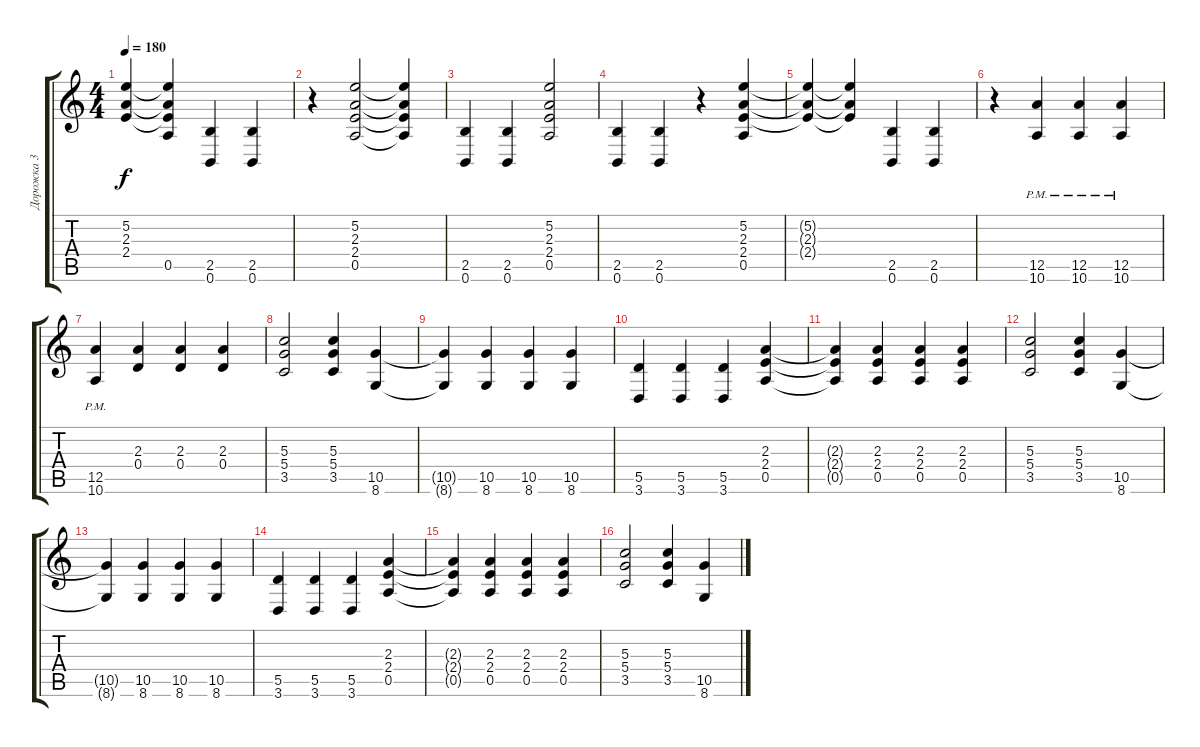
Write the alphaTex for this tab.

\track ("Дорожка 3" "Дорожка 3") {instrument distortionguitar}
\staff {score tabs}
\tuning (E4 B3 G3 D3 A2 B1) {hide}
\ts (4 4)
\tempo 180
\clef g2
\ks c
(5.2{t} 2.3{t} 2.4{t}).4{dy f} (5.2{t} 2.3{t} 2.4{t} 0.5{t}).4 (2.5 0.6).4 (2.5 0.6).4 |
r.4 (5.2 2.3 2.4 0.5).2 (5.2{t} 2.3{t} 2.4{t} 0.5{t}).4 |
(2.5 0.6).4 (2.5 0.6).4 (5.2 2.3 2.4 0.5).2 |
(2.5 0.6).4 (2.5 0.6).4 r.4 (5.2 2.3 2.4 0.5).4 |
(5.2{t} 2.3{t} 2.4{t}).4 (5.2{t} 2.3{t} 2.4{t}).4 (2.5 0.6).4 (2.5 0.6).4 |
r.4 (12.5{pm} 10.6).4 (12.5{pm} 10.6).4 (12.5{pm} 10.6).4 |
(12.5{pm} 10.6).4 (2.3 0.4).4 (2.3 0.4).4 (2.3 0.4).4 |
(5.3 5.4 3.5).2 (5.3 5.4 3.5).4 (10.5 8.6).4 |
(10.5{t} 8.6{t}).4 (10.5 8.6).4 (10.5 8.6).4 (10.5 8.6).4 |
(5.5 3.6).4 (5.5 3.6).4 (5.5 3.6).4 (2.3 2.4 0.5).4 |
(2.3{t} 2.4{t} 0.5{t}).4 (2.3 2.4 0.5).4 (2.3 2.4 0.5).4 (2.3 2.4 0.5).4 |
(5.3 5.4 3.5).2 (5.3 5.4 3.5).4 (10.5 8.6).4 |
(10.5{t} 8.6{t}).4 (10.5 8.6).4 (10.5 8.6).4 (10.5 8.6).4 |
(5.5 3.6).4 (5.5 3.6).4 (5.5 3.6).4 (2.3 2.4 0.5).4 |
(2.3{t} 2.4{t} 0.5{t}).4 (2.3 2.4 0.5).4 (2.3 2.4 0.5).4 (2.3 2.4 0.5).4 |
(5.3 5.4 3.5).2 (5.3 5.4 3.5).4 (10.5 8.6).4
